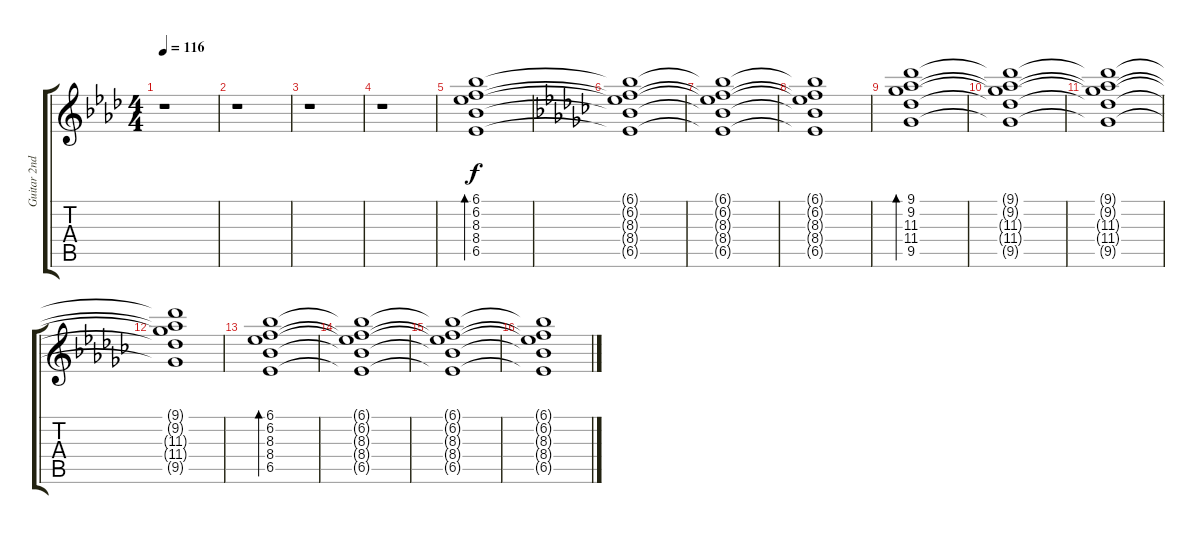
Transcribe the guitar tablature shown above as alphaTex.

\track ("Guitar 2nd" "Guitar 2nd") {instrument acousticguitarsteel}
\staff {score tabs}
\tuning (E4 B3 G3 D3 A2 E2) {hide}
\ts (4 4)
\tempo 116
\clef g2
\ks ab
r.1{dy f} |
r.1 |
r.1 |
r.1 |
(6.1 6.2 8.3 8.4 6.5).1{bd 60} |
\ks gb
(6.1{t} 6.2{t} 8.3{t} 8.4{t} 6.5{t}).1 |
(6.1{t} 6.2{t} 8.3{t} 8.4{t} 6.5{t}).1 |
(6.1{t} 6.2{t} 8.3{t} 8.4{t} 6.5{t}).1 |
(9.1 9.2 11.3 11.4 9.5).1{bd 60} |
(9.1{t} 9.2{t} 11.3{t} 11.4{t} 9.5{t}).1 |
(9.1{t} 9.2{t} 11.3{t} 11.4{t} 9.5{t}).1 |
(9.1{t} 9.2{t} 11.3{t} 11.4{t} 9.5{t}).1 |
(6.1 6.2 8.3 8.4 6.5).1{bd 60} |
(6.1{t} 6.2{t} 8.3{t} 8.4{t} 6.5{t}).1 |
(6.1{t} 6.2{t} 8.3{t} 8.4{t} 6.5{t}).1 |
(6.1{t} 6.2{t} 8.3{t} 8.4{t} 6.5{t}).1
